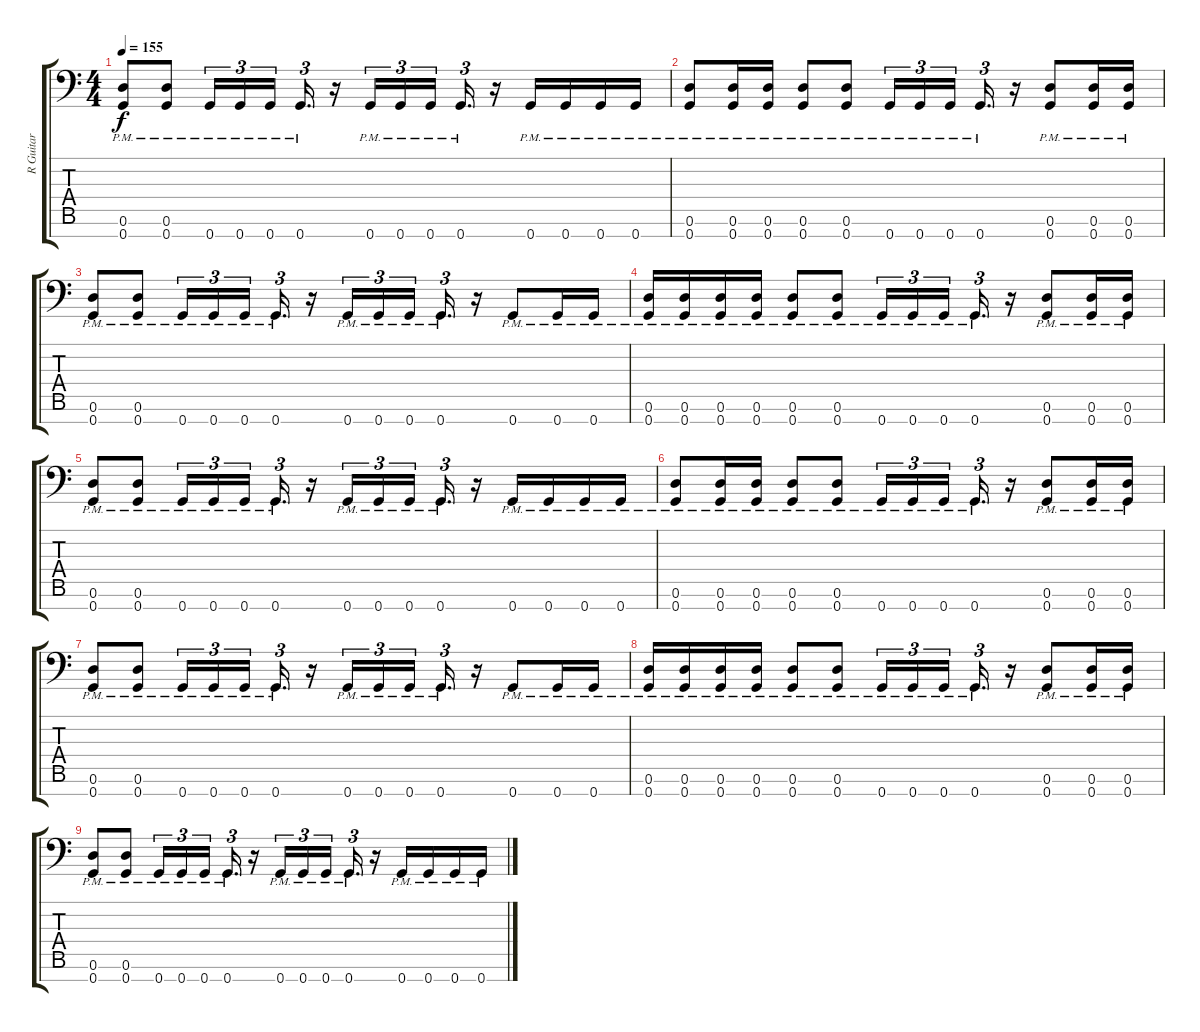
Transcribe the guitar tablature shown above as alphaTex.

\track ("R Guitar" "R Guitar") {instrument distortionguitar}
\staff {score tabs}
\tuning (D4 A3 F3 C3 G2 D2 G1) {hide}
\ts (4 4)
\tempo 155
\clef f4
\ks c
(0.6{pm} 0.7{pm}).8{dy f} (0.6{pm} 0.7{pm}).8 0.7{pm}.16{tu (3 2)} 0.7{pm}.16{tu (3 2)} 0.7{pm}.16{tu (3 2) beam splitsecondary} 0.7{pm}.16{d tu (3 2)} r.16 0.7{pm}.16{tu (3 2)} 0.7{pm}.16{tu (3 2)} 0.7{pm}.16{tu (3 2) beam splitsecondary} 0.7{pm}.16{d tu (3 2)} r.16 0.7{pm}.16 0.7{pm}.16 0.7{pm}.16 0.7{pm}.16 |
(0.6{pm} 0.7{pm}).8 (0.6{pm} 0.7{pm}).16 (0.6{pm} 0.7{pm}).16 (0.6{pm} 0.7{pm}).8 (0.6{pm} 0.7{pm}).8 0.7{pm}.16{tu (3 2)} 0.7{pm}.16{tu (3 2)} 0.7{pm}.16{tu (3 2) beam splitsecondary} 0.7{pm}.16{d tu (3 2)} r.16 (0.6{pm} 0.7{pm}).8 (0.6{pm} 0.7{pm}).16 (0.6{pm} 0.7{pm}).16 |
(0.6{pm} 0.7{pm}).8 (0.6{pm} 0.7{pm}).8 0.7{pm}.16{tu (3 2)} 0.7{pm}.16{tu (3 2)} 0.7{pm}.16{tu (3 2) beam splitsecondary} 0.7{pm}.16{d tu (3 2)} r.16 0.7{pm}.16{tu (3 2)} 0.7{pm}.16{tu (3 2)} 0.7{pm}.16{tu (3 2) beam splitsecondary} 0.7{pm}.16{d tu (3 2)} r.16 0.7{pm}.8 0.7{pm}.16 0.7{pm}.16 |
(0.6 0.7{pm}).16 (0.6 0.7{pm}).16 (0.6 0.7{pm}).16 (0.6 0.7{pm}).16 (0.6{pm} 0.7{pm}).8 (0.6{pm} 0.7{pm}).8 0.7{pm}.16{tu (3 2)} 0.7{pm}.16{tu (3 2)} 0.7{pm}.16{tu (3 2) beam splitsecondary} 0.7{pm}.16{d tu (3 2)} r.16 (0.6{pm} 0.7{pm}).8 (0.6{pm} 0.7{pm}).16 (0.6{pm} 0.7{pm}).16 |
(0.6{pm} 0.7{pm}).8 (0.6{pm} 0.7{pm}).8 0.7{pm}.16{tu (3 2)} 0.7{pm}.16{tu (3 2)} 0.7{pm}.16{tu (3 2) beam splitsecondary} 0.7{pm}.16{d tu (3 2)} r.16 0.7{pm}.16{tu (3 2)} 0.7{pm}.16{tu (3 2)} 0.7{pm}.16{tu (3 2) beam splitsecondary} 0.7{pm}.16{d tu (3 2)} r.16 0.7{pm}.16 0.7{pm}.16 0.7{pm}.16 0.7{pm}.16 |
(0.6{pm} 0.7{pm}).8 (0.6{pm} 0.7{pm}).16 (0.6{pm} 0.7{pm}).16 (0.6{pm} 0.7{pm}).8 (0.6{pm} 0.7{pm}).8 0.7{pm}.16{tu (3 2)} 0.7{pm}.16{tu (3 2)} 0.7{pm}.16{tu (3 2) beam splitsecondary} 0.7{pm}.16{d tu (3 2)} r.16 (0.6{pm} 0.7{pm}).8 (0.6{pm} 0.7{pm}).16 (0.6{pm} 0.7{pm}).16 |
(0.6{pm} 0.7{pm}).8 (0.6{pm} 0.7{pm}).8 0.7{pm}.16{tu (3 2)} 0.7{pm}.16{tu (3 2)} 0.7{pm}.16{tu (3 2) beam splitsecondary} 0.7{pm}.16{d tu (3 2)} r.16 0.7{pm}.16{tu (3 2)} 0.7{pm}.16{tu (3 2)} 0.7{pm}.16{tu (3 2) beam splitsecondary} 0.7{pm}.16{d tu (3 2)} r.16 0.7{pm}.8 0.7{pm}.16 0.7{pm}.16 |
(0.6 0.7{pm}).16 (0.6 0.7{pm}).16 (0.6 0.7{pm}).16 (0.6 0.7{pm}).16 (0.6{pm} 0.7{pm}).8 (0.6{pm} 0.7{pm}).8 0.7{pm}.16{tu (3 2)} 0.7{pm}.16{tu (3 2)} 0.7{pm}.16{tu (3 2) beam splitsecondary} 0.7{pm}.16{d tu (3 2)} r.16 (0.6{pm} 0.7{pm}).8 (0.6{pm} 0.7{pm}).16 (0.6{pm} 0.7{pm}).16 |
(0.6{pm} 0.7{pm}).8 (0.6{pm} 0.7{pm}).8 0.7{pm}.16{tu (3 2)} 0.7{pm}.16{tu (3 2)} 0.7{pm}.16{tu (3 2) beam splitsecondary} 0.7{pm}.16{d tu (3 2)} r.16 0.7{pm}.16{tu (3 2)} 0.7{pm}.16{tu (3 2)} 0.7{pm}.16{tu (3 2) beam splitsecondary} 0.7{pm}.16{d tu (3 2)} r.16 0.7{pm}.16 0.7{pm}.16 0.7{pm}.16 0.7{pm}.16
